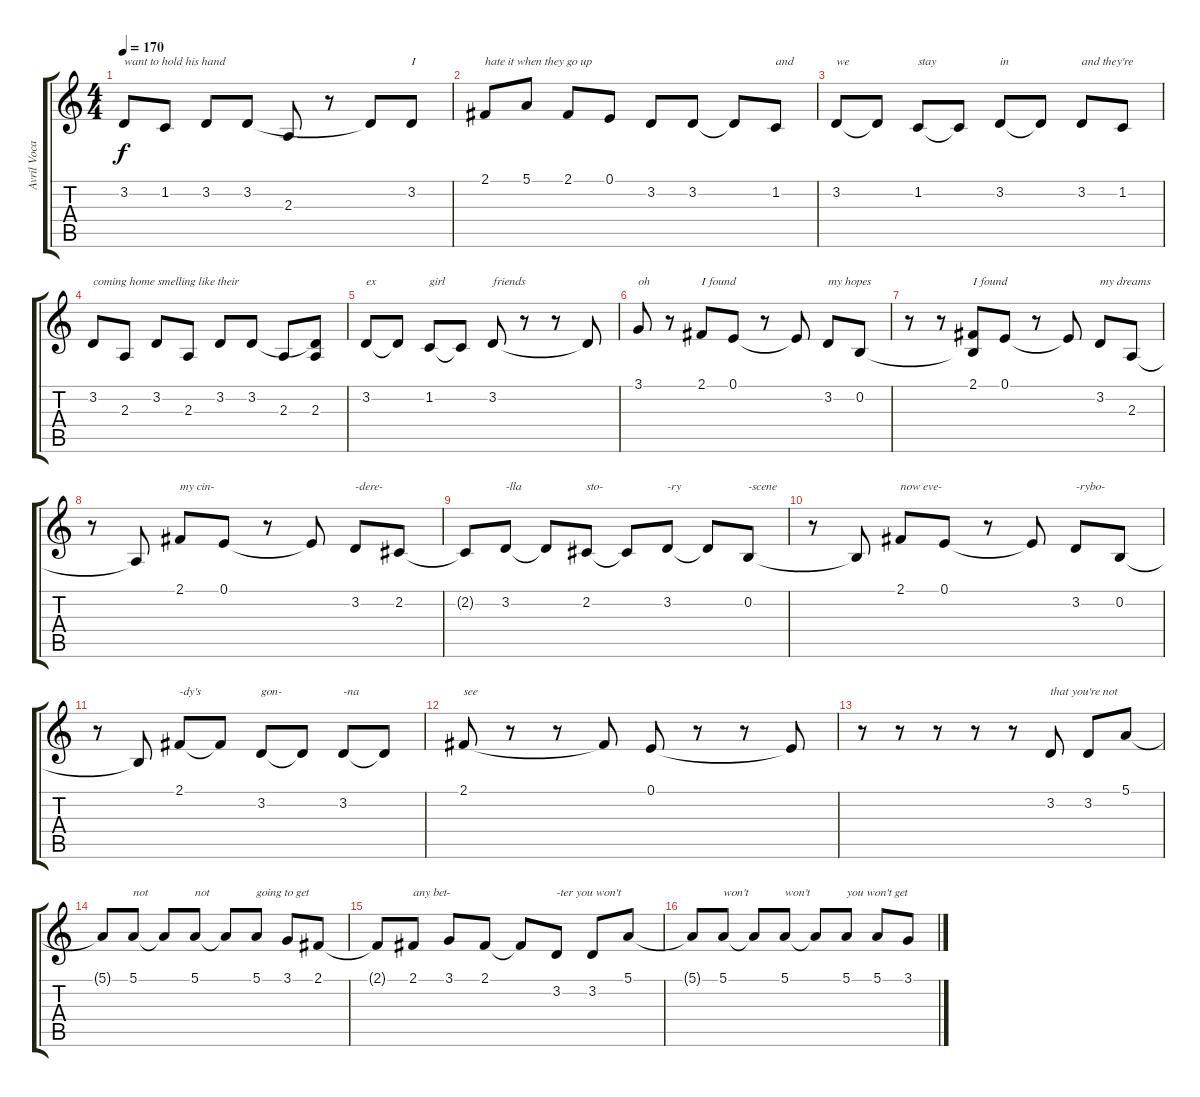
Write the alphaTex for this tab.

\track ("Avril Vocals" "Avril Voca") {instrument clarinet}
\staff {score tabs}
\tuning (E4 B3 G3 D3 A2 D2) {hide}
\ts (4 4)
\tempo 170
\clef g2
\ks c
3.2.8{txt "want to hold his hand" dy f} 1.2.8 3.2.8 3.2.8 2.3.8 r.8 3.2{t}.8 3.2.8{txt "I"} |
2.1.8{txt "hate it when they go up"} 5.1.8 2.1.8 0.1.8 3.2.8 3.2.8 3.2{t}.8 1.2.8{txt "and"} |
3.2.8{txt "we"} 3.2{t}.8 1.2.8{txt "stay"} 1.2{t}.8 3.2.8{txt "in"} 3.2{t}.8 3.2.8{txt "and they're"} 1.2.8 |
3.2.8{txt "coming home smelling like their"} 2.3.8 3.2.8 2.3.8 3.2.8 3.2.8 2.3.8 (3.2{t} 2.3).8 |
3.2.8{txt "ex"} 3.2{t}.8 1.2.8{txt "girl"} 1.2{t}.8 3.2.8{txt "friends"} r.8 r.8 3.2{t}.8 |
3.1.8{txt "oh"} r.8 2.1.8{txt "I found"} 0.1.8 r.8 0.1{t}.8 3.2.8{txt "my hopes"} 0.2.8 |
r.8 r.8 (2.1 0.2{t}).8{txt "I found"} 0.1.8 r.8 0.1{t}.8 3.2.8{txt "my dreams"} 2.3.8 |
r.8 2.3{t}.8 2.1.8{txt "my cin-"} 0.1.8 r.8 0.1{t}.8 3.2.8{txt "-dere-"} 2.2.8 |
2.2{t}.8 3.2.8{txt "-lla"} 3.2{t}.8 2.2.8{txt "sto-"} 2.2{t}.8 3.2.8{txt "-ry"} 3.2{t}.8 0.2.8{txt "-scene"} |
r.8 0.2{t}.8 2.1.8{txt "now eve-"} 0.1.8 r.8 0.1{t}.8 3.2.8{txt "-rybo-"} 0.2.8 |
r.8 0.2{t}.8 2.1.8{txt "-dy's"} 2.1{t}.8 3.2.8{txt "gon-"} 3.2{t}.8 3.2.8{txt "-na"} 3.2{t}.8 |
2.1.8{txt "see"} r.8 r.8 2.1{t}.8 0.1.8 r.8 r.8 0.1{t}.8 |
r.8 r.8 r.8 r.8 r.8 3.2.8{txt "that you're not"} 3.2.8 5.1.8 |
5.1{t}.8 5.1.8{txt "not"} 5.1{t}.8 5.1.8{txt "not"} 5.1{t}.8 5.1.8{txt "going to get"} 3.1.8 2.1.8 |
2.1{t}.8 2.1.8{txt "any bet-"} 3.1.8 2.1.8 2.1{t}.8 3.2.8{txt "-ter you won't"} 3.2.8 5.1.8 |
5.1{t}.8 5.1.8{txt "won't"} 5.1{t}.8 5.1.8{txt "won't"} 5.1{t}.8 5.1.8{txt "you won't get"} 5.1.8 3.1.8
